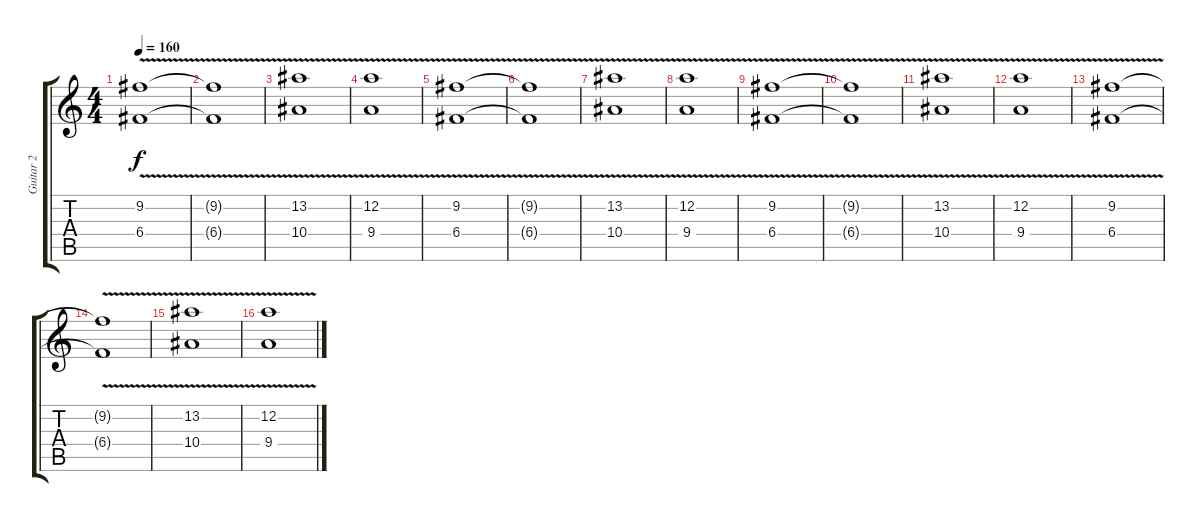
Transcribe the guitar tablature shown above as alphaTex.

\track ("Guitar 2" "Guitar 2") {instrument distortionguitar}
\staff {score tabs}
\tuning (D4 A3 F3 C3 G2 C2) {hide}
\ts (4 4)
\tempo 160
\clef g2
\ks c
(9.2{v} 6.4{v}).1{dy f} |
(9.2{t} 6.4{t}).1 |
(13.2{v} 10.4{v}).1{volume 9 instrument viola} |
(12.2{v} 9.4{v}).1 |
(9.2{v} 6.4{v}).1 |
(9.2{t} 6.4{t}).1 |
(13.2{v} 10.4{v}).1{volume 9 instrument viola} |
(12.2{v} 9.4{v}).1 |
(9.2{v} 6.4{v}).1 |
(9.2{t} 6.4{t}).1 |
(13.2{v} 10.4{v}).1{volume 9 instrument viola} |
(12.2{v} 9.4{v}).1 |
(9.2{v} 6.4{v}).1 |
(9.2{t} 6.4{t}).1 |
(13.2{v} 10.4{v}).1{volume 9 instrument viola} |
(12.2{v} 9.4{v}).1
